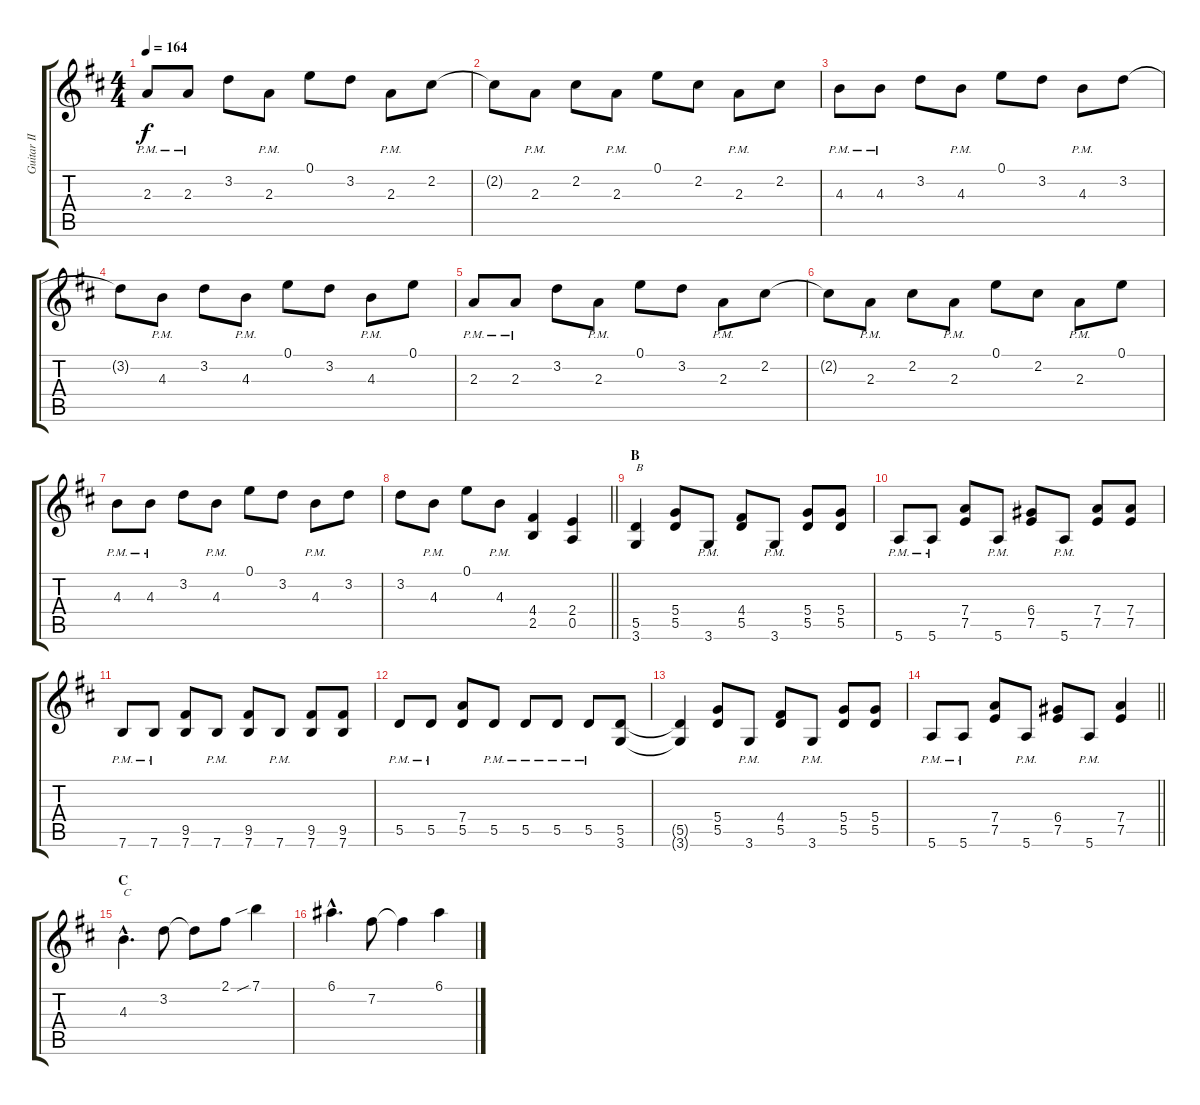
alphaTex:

\track ("Guitar II" "Guitar II") {instrument distortionguitar}
\staff {score tabs}
\tuning (E4 B3 G3 D3 A2 E2) {hide}
\ts (4 4)
\tempo 164
\clef g2
\ks d
2.3{pm}.8{dy f} 2.3{pm}.8 3.2.8 2.3{pm}.8 0.1.8 3.2.8 2.3{pm}.8 2.2.8 |
2.2{t}.8 2.3{pm}.8 2.2.8 2.3{pm}.8 0.1.8 2.2.8 2.3{pm}.8 2.2.8 |
4.3{pm}.8 4.3{pm}.8 3.2.8 4.3{pm}.8 0.1.8 3.2.8 4.3{pm}.8 3.2.8 |
3.2{t}.8 4.3{pm}.8 3.2.8 4.3{pm}.8 0.1.8 3.2.8 4.3{pm}.8 0.1.8 |
2.3{pm}.8 2.3{pm}.8 3.2.8 2.3{pm}.8 0.1.8 3.2.8 2.3{pm}.8 2.2.8 |
2.2{t}.8 2.3{pm}.8 2.2.8 2.3{pm}.8 0.1.8 2.2.8 2.3{pm}.8 0.1.8 |
4.3{pm}.8 4.3{pm}.8 3.2.8 4.3{pm}.8 0.1.8 3.2.8 4.3{pm}.8 3.2.8 |
\barLineRight lightlight
3.2.8 4.3{pm}.8 0.1.8 4.3{pm}.8 (4.4 2.5).4 (2.4 0.5).4 |
\section ("" "B")
(5.5 3.6).4{txt "B"} (5.4 5.5).8 3.6{pm}.8 (4.4 5.5).8 3.6{pm}.8 (5.4 5.5).8 (5.4 5.5).8 |
5.6{pm}.8 5.6{pm}.8 (7.4 7.5).8 5.6{pm}.8 (6.4 7.5).8 5.6{pm}.8 (7.4 7.5).8 (7.4 7.5).8 |
7.6{pm}.8 7.6{pm}.8 (9.5 7.6).8 7.6{pm}.8 (9.5 7.6).8 7.6{pm}.8 (9.5 7.6).8 (9.5 7.6).8 |
5.5{pm}.8 5.5{pm}.8 (7.4 5.5).8 5.5{pm}.8 5.5{pm}.8 5.5{pm}.8 5.5{pm}.8 (5.5 3.6).8 |
(5.5{t} 3.6{t}).4 (5.4 5.5).8 3.6{pm}.8 (4.4 5.5).8 3.6{pm}.8 (5.4 5.5).8 (5.4 5.5).8 |
\barLineRight lightlight
5.6{pm}.8 5.6{pm}.8 (7.4 7.5).8 5.6{pm}.8 (6.4 7.5).8 5.6{pm}.8 (7.4 7.5).4 |
\section ("" "C")
4.3{hac}.4{d txt "C"} 3.2.8 3.2{t}.8 2.1.8 7.1{sib}.4 |
6.1{hac}.4{d} 7.2.8 7.2{t}.4 6.1.4
